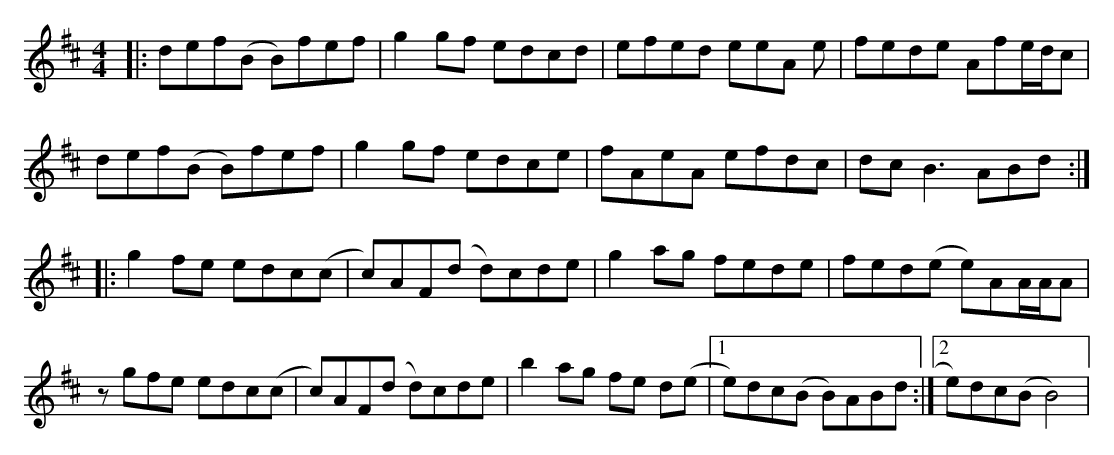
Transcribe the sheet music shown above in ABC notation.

X:1
M:4/4
K:Bmin
|: def(B B)fef |g2 gf edcd| efed eeA e|fede Afe/d/c |
 def(B B)fef |g2 gf edce | fAeA efdc| dcB3 ABd :|
|: g2 fe edc(c | c)AF(d d)cde | g2 ag fede | fed(e e)AA/A/A |
 zgfe edc(c | c)AF(d d)cde | b2 ag fe d(e |1 e)dc(B B)ABd :|2 e)dc(B B4)|
